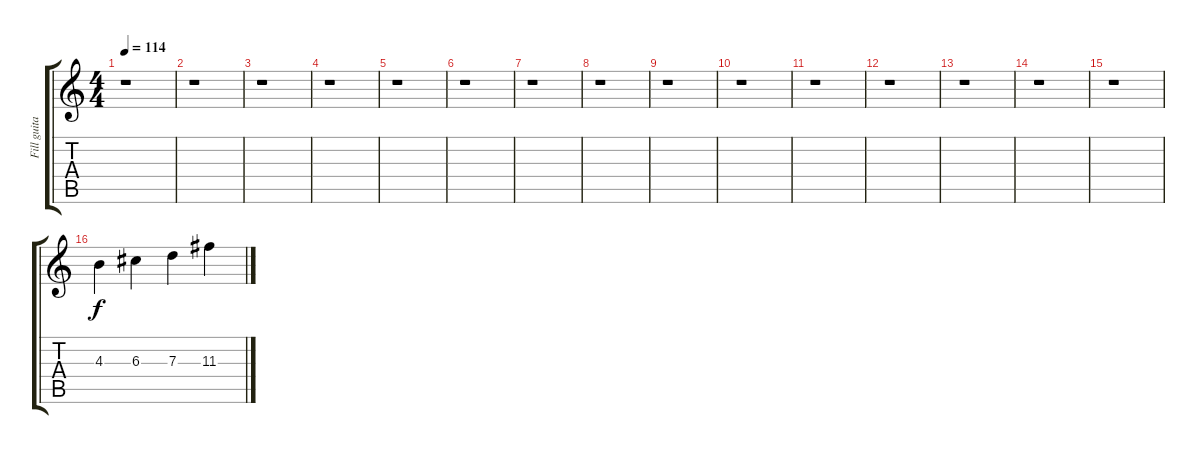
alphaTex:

\track ("Fill guitar/background voice" "Fill guita") {instrument distortionguitar}
\staff {score tabs}
\tuning (E4 B3 G3 D3 A2 E2) {hide}
\ts (4 4)
\tempo 114
\clef g2
\ks c
r.1{dy f} |
r.1 |
r.1 |
r.1 |
r.1 |
r.1 |
r.1 |
r.1 |
r.1 |
r.1 |
r.1 |
r.1 |
r.1 |
r.1 |
r.1 |
4.3.4 6.3.4 7.3.4 11.3.4
